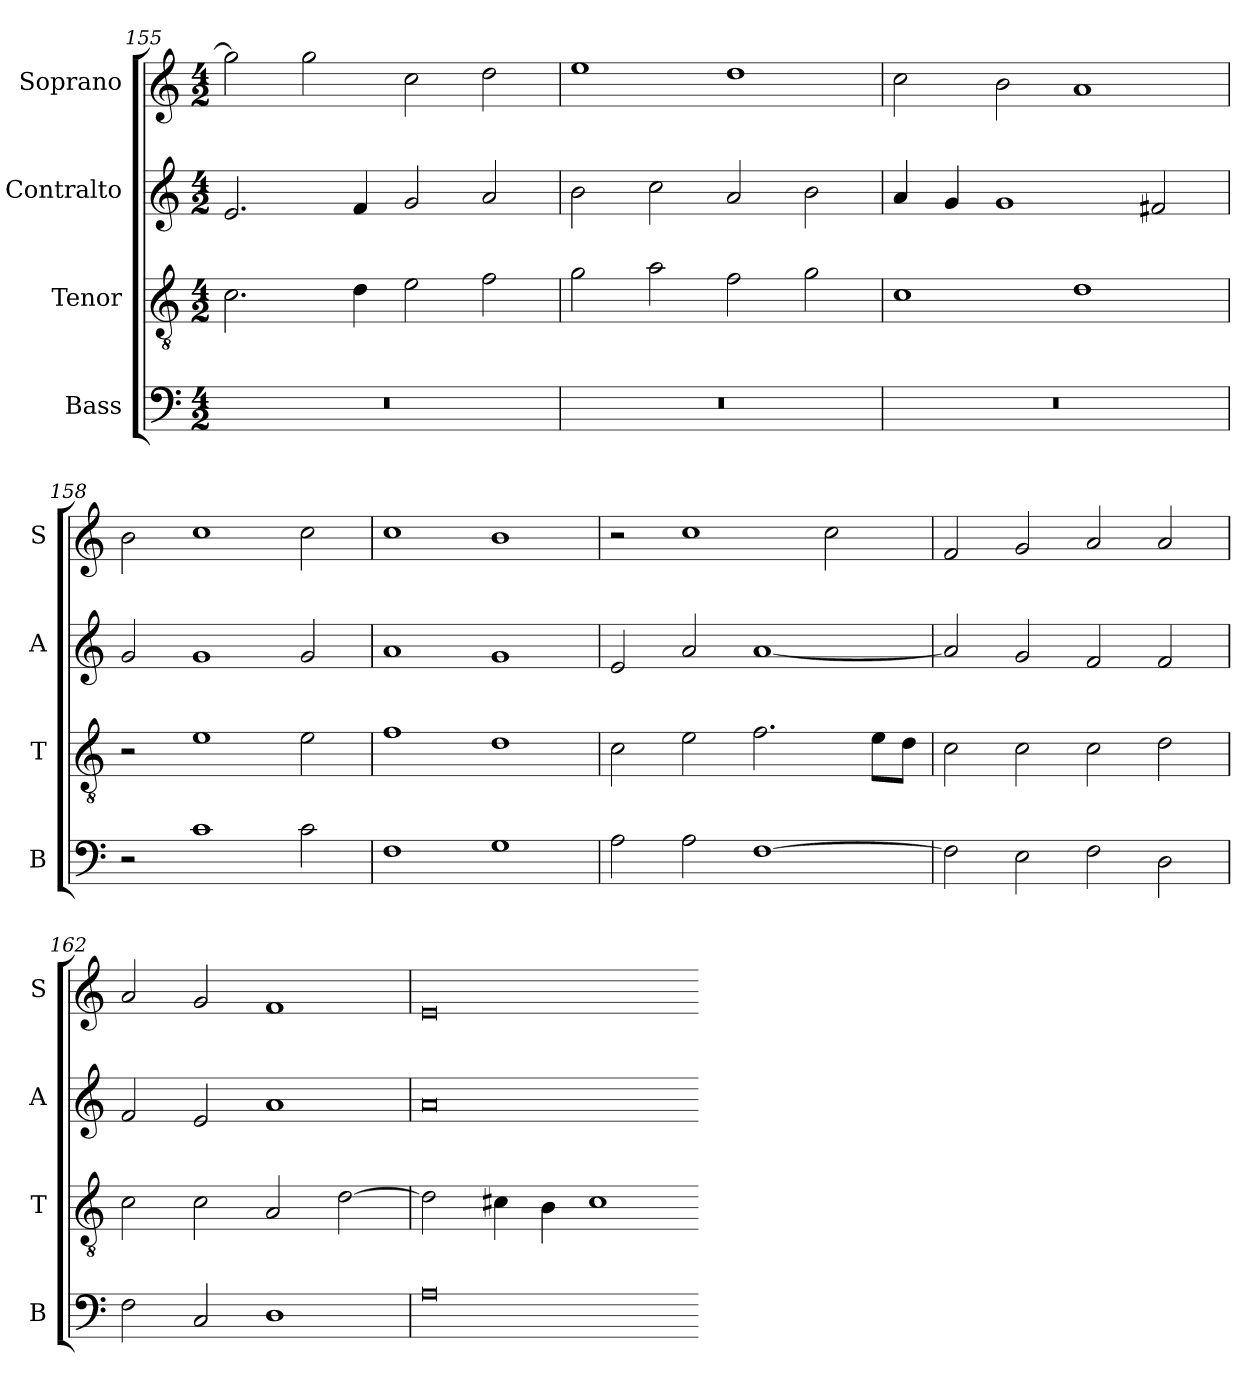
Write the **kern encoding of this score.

**kern	**kern	**kern	**kern
*part4	*part3	*part2	*part1
*staff4	*staff3	*staff2	*staff1
*I"Bass	*I"Tenor	*I"Contralto	*I"Soprano
*I'B	*I'T	*I'A	*I'S
*clefF4	*clefGv2	*clefG2	*clefG2
*k[]	*k[]	*k[]	*k[]
*G:mix	*G:mix	*G:mix	*G:mix
*M4/2	*M4/2	*M4/2	*M4/2
=155	=155	=155	=155
0r	2.c	2.e	2gg]
.	.	.	2gg
.	4d	4f	.
.	2e	2g	2cc
.	2f	2a	2dd
=156	=156	=156	=156
0r	2g	2b	1ee
.	2a	2cc	.
.	2f	2a	1dd
.	2g	2b	.
=157	=157	=157	=157
0r	1c	4a	2cc
.	.	4g	.
.	.	1g	2b
.	1d	.	1a
.	.	2f#X	.
=158	=158	=158	=158
2r	2r	2g	2b
1c	1e	1g	1cc
2c	2e	2g	2cc
=159	=159	=159	=159
1F	1f	1a	1cc
1G	1d	1g	1b
=160	=160	=160	=160
2A	2c	2e	2r
2A	2e	2a	1cc
[1F	2.f	[1a	.
.	.	.	2cc
.	8e\L	.	.
.	8d\J	.	.
=161	=161	=161	=161
2F]	2c	2a]	2f
2E	2c	2g	2g
2F	2c	2f	2a
2D	2d	2f	2a
=162	=162	=162	=162
2F	2c	2f	2a
2C	2c	2e	2g
1D	2A	1a	1f
.	[2d	.	.
=163	=163	=163	=163
0A	2d]	0a	0e
.	4c#X	.	.
.	4B	.	.
.	1c#	.	.
=-	=-	=-	=-
*-	*-	*-	*-
